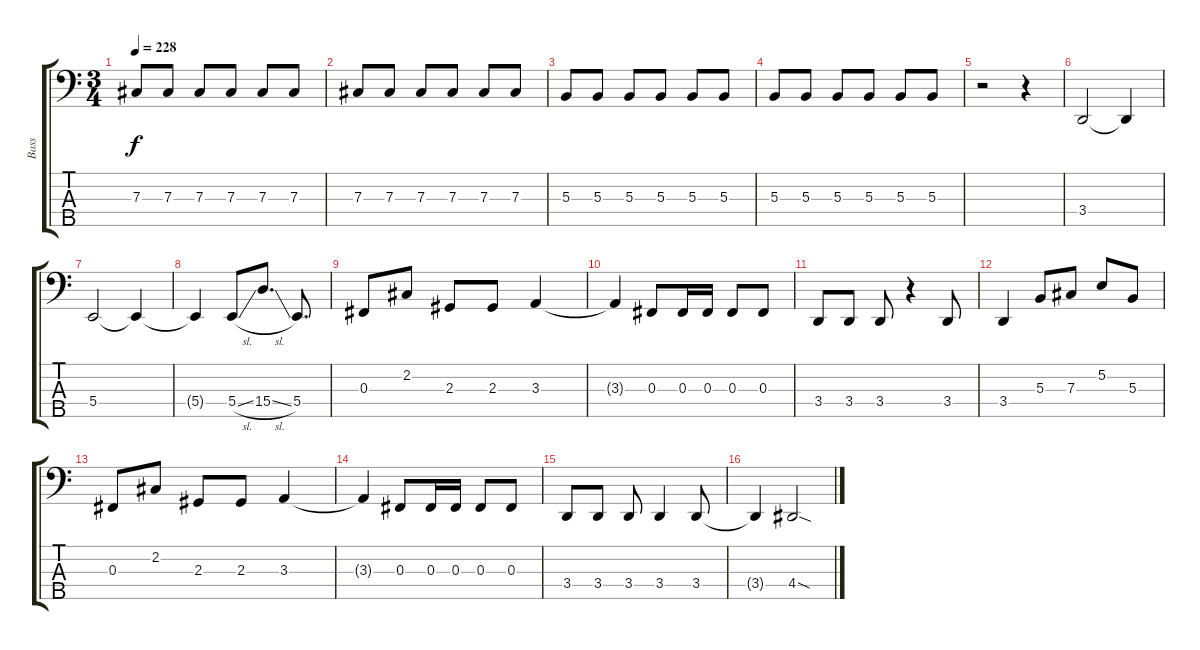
\track ("Bass" "Bass") {instrument electricbassfinger}
\staff {score tabs}
\tuning (E2 B1 Gb1 B0 Ab0) {hide}
\ts (3 4)
\tempo 228
\clef f4
\ks c
7.3.8{dy f} 7.3.8 7.3.8 7.3.8 7.3.8 7.3.8 |
7.3.8 7.3.8 7.3.8 7.3.8 7.3.8 7.3.8 |
5.3.8 5.3.8 5.3.8 5.3.8 5.3.8 5.3.8 |
5.3.8 5.3.8 5.3.8 5.3.8 5.3.8 5.3.8 |
r.2 r.4 |
3.4.2 3.4{t}.4 |
5.4.2 5.4{t}.4 |
5.4{t}.4 5.4{sl}.8 15.4{sl}.8{d} 5.4.8{d} |
0.3.8 2.2.8 2.3.8 2.3.8 3.3.4 |
3.3{t}.4 0.3.8 0.3.16 0.3.16 0.3.8 0.3.8 |
3.4.8 3.4.8 3.4.8 r.4 3.4.8 |
3.4.4 5.3.8 7.3.8 5.2.8 5.3.8 |
0.3.8 2.2.8 2.3.8 2.3.8 3.3.4 |
3.3{t}.4 0.3.8 0.3.16 0.3.16 0.3.8 0.3.8 |
3.4.8 3.4.8 3.4.8 3.4.4 3.4.8 |
3.4{t}.4 4.4{sod}.2
